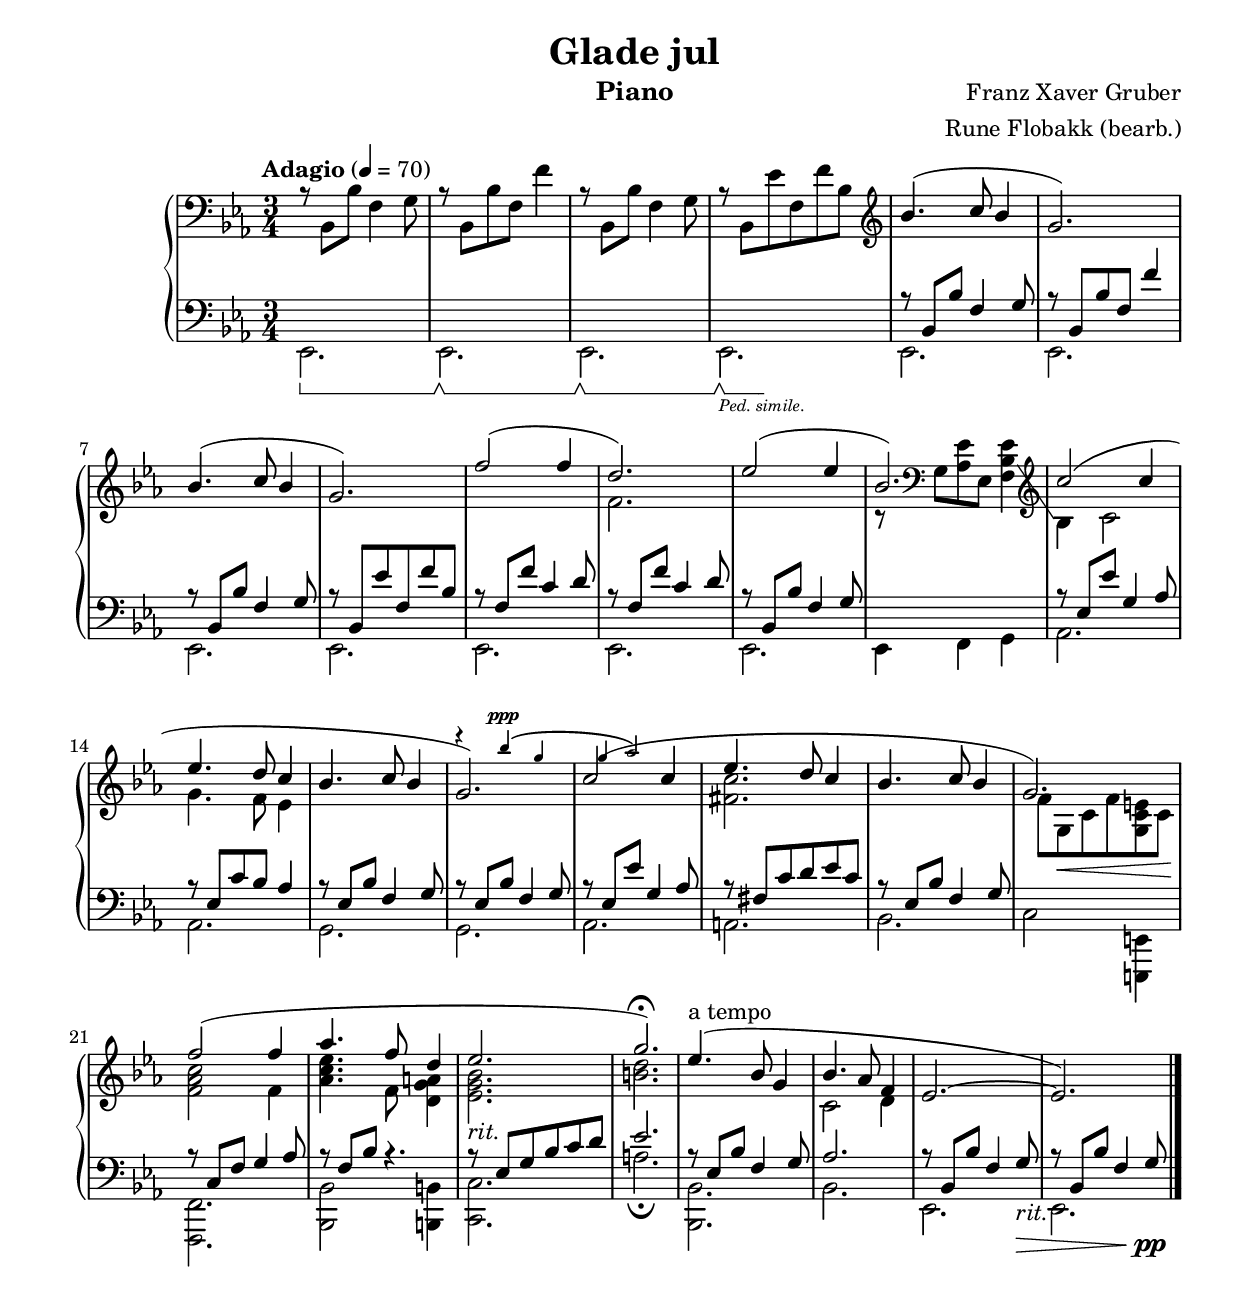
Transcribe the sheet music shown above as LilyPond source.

\version "2.22.1"
\version "2.22.1"

\paper {
    left-margin = 15\mm
    bottom-margin = 20\mm
    system-system-spacing =
        #'((basic-distance . 16)
           (minimum-distance . 8)
           (padding . 1)
           (stretchability . 60))
}

rit = \markup { \italic "rit." }

atempo = "a tempo"

pedSimile = \markup { \fontsize #-3 \italic "Ped. simile." }

rightHand = \markup { \italic \fontsize#-2 "m.d." }
leftHand = \markup { \italic \fontsize#-2 "m.s." }


\header {
    title = "Glade jul"
    composer = "Franz Xaver Gruber"
    arranger = "Rune Flobakk (bearb.)"
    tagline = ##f
    instrument = "Piano"
}


signature = {
    \key ees \major
    \time 3/4
}

melody = {
    bes4.( c8 bes4  g2.)
    bes4.( c8 bes4  g2.)
    f'2(      f4    d2.)
    ees2(     ees4  bes2.)

    \repeat unfold 2 {
        c2(      c4    ees4.  d8 c4
        bes4. c8 bes4  g2.)
    }

    f'2(f4       aes4.  f8  d4
    ees2._\rit   g^\fermata)

    ees4.^\atempo( bes8 g4 bes4.    aes8 f4
    ees2.~ 2.)
}

bellResponse = {
    r4 bes4\(^\ppp g g aes2\)
}

bass = {
    \repeat unfold 11 { ees2. }
    ees4 f g

    aes2.  aes      g   g
    aes    a        bes c2 <e, e,>4

    <f f,>2.    <bes bes,>2  <b b,>4 <c c,>2.  a'_\fermata
    <bes,, bes'>   bes'  ees,    ees
}

arpeggioBase = { r8 bes,  bes' f4 g8 }

arpeggioAccomp = {
    \arpeggioBase
    r8 bes,  bes' f  f'4
    r8 bes,, bes' f4 g8
    r  bes,  ees' f,  f' bes,
}

pedal = {
    \set pedalSustainStyle = #'bracket
    s2.\sustainOn s2.\sustainOff\sustainOn s2.\sustainOff\sustainOn

    \once \override PianoPedalBracket.edge-height = #'(1.0 . 0.0)
    s4\sustainOff\sustainOn_\pedSimile
}


\score {
    \new PianoStaff <<
    	\new Staff = "right hand" {
            \tempo "Adagio" 4 = 70
    	    \clef bass
            \signature

            s2.*4
            \clef treble

            <<
                \new Voice \relative bes' {
                    \voiceOne \melody
                }
                \new Voice \relative bes' {
                    \voiceTwo {
                        s2.*5 f2. s2.
                        r8 \clef bass g, <aes ees'> ees <bes' ees f,>4\glissando
                        \clef treble bes4 c2 g'4. f8 ees4 s2.
                    }
                    \voiceThree \magnifyMusic 0.67 \relative bes'' \bellResponse
                    \voiceTwo {
                        <c' fis,>2. s2. f,8 g, \< c f <e c g> c \!
                        <f aes c>2 f4 <aes c ees>4. f8 <d g a>4
                        <ees g bes>2. <b' d>
                        s2. c,2 d4
                    }
                }
            >>
            \bar "|."
    	}

    	\new Staff = "left hand" {
            \clef bass
    	    \signature
            <<
                \relative {
                    \change Staff = "right hand" \stemDown \arpeggioAccomp
                    \change Staff = "left hand" \stemUp
                    \arpeggioAccomp
                    \transpose ees bes \relative { \arpeggioBase \arpeggioBase }
                    \arpeggioBase
                    s2.
                    r8 ees ees' g,4 aes8 r8 ees c' bes aes4
                    \repeat unfold 2 { r8 ees bes' f4  g8 }
                    r8 ees ees' g,4 aes8 r8 fis c' d ees c
                    r8 ees, bes' f4  g8 s2.
                    r8 c, f g4 aes8 r8 f bes r4.
                    r8 ees, g bes c d ees2.
                    r8 ees, bes' f4  g8
                    aes2.
                    \arpeggioBase \>_\rit \arpeggioBase \!\pp
                }
                \\
                \relative ees, \bass
            >>
        }

        \new Dynamics \pedal
    >>

	\layout {}
	\midi {}
}
